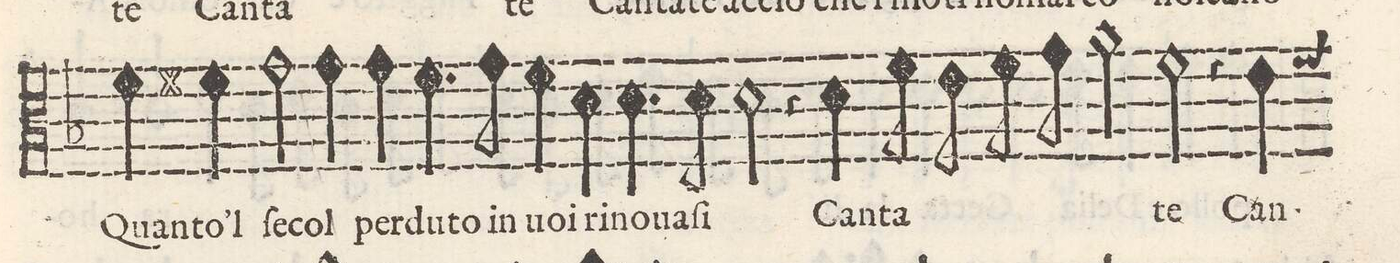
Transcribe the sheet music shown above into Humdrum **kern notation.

**kern	**text
*I"ALTO	*
*clefC3	*
*k[b-]	*
*met(C)	*
*M2/1	*
4f\	Quã(n)-
4f#X\	-to`l
2g\	ſe-
=19-	=19-
4g\	-col
4g\	per-
4.fny\	-du-
8g\	-to
4f\	in
4d\	uoi
4.d\	ri-
8d\	-noua-
=20-	=20-
2d\	-ſi
4r	.
4d\	Can-
8f\	-ta-
8eny\	.
8f\	.
8g\	.
2a\	.
=21-	=21-
2f\	-te
4r	.
4e\	Can-
*-	*-
